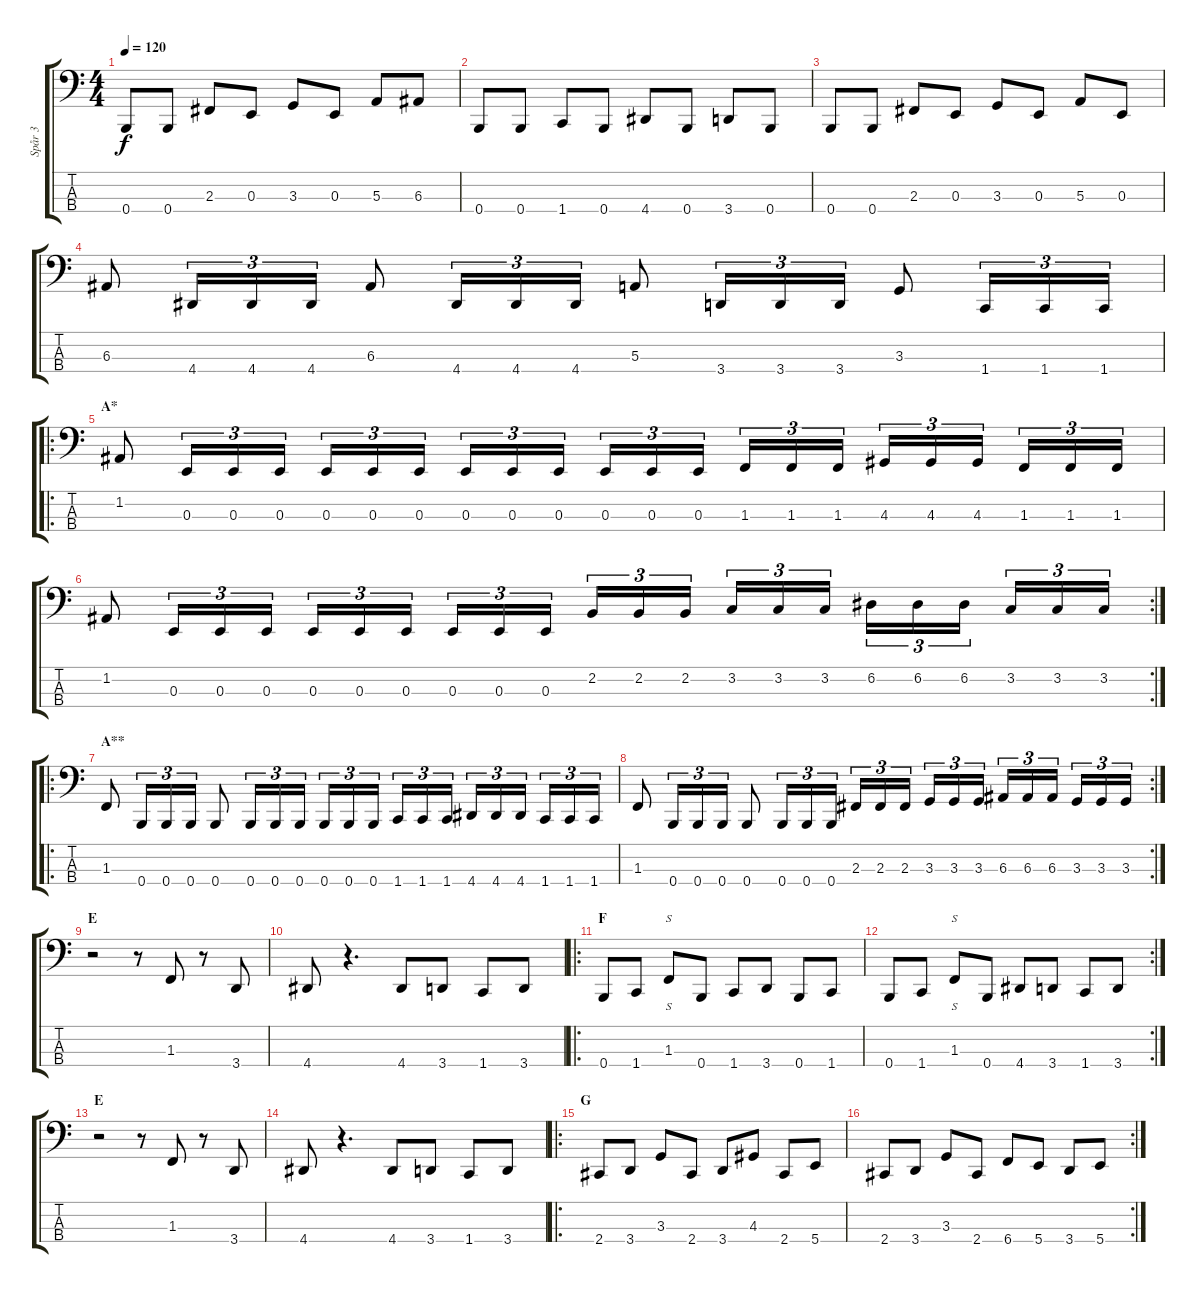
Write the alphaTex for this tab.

\track ("Spår 3" "Spår 3") {instrument electricbassfinger}
\staff {score tabs}
\tuning (D2 A1 E1 B0) {hide}
\ts (4 4)
\tempo 120
\clef f4
\ks c
0.4.8{dy f} 0.4.8 2.3.8 0.3.8 3.3.8 0.3.8 5.3.8 6.3.8 |
0.4.8 0.4.8 1.4.8 0.4.8 4.4.8 0.4.8 3.4.8 0.4.8 |
0.4.8 0.4.8 2.3.8 0.3.8 3.3.8 0.3.8 5.3.8 0.3.8 |
6.3.8 4.4.16{tu (3 2)} 4.4.16{tu (3 2)} 4.4.16{tu (3 2)} 6.3.8 4.4.16{tu (3 2)} 4.4.16{tu (3 2)} 4.4.16{tu (3 2)} 5.3.8 3.4.16{tu (3 2)} 3.4.16{tu (3 2)} 3.4.16{tu (3 2)} 3.3.8 1.4.16{tu (3 2)} 1.4.16{tu (3 2)} 1.4.16{tu (3 2)} |
\ro
\section ("" "A*")
1.2.8 0.3.16{tu (3 2)} 0.3.16{tu (3 2)} 0.3.16{tu (3 2)} 0.3.16{tu (3 2)} 0.3.16{tu (3 2)} 0.3.16{tu (3 2)} 0.3.16{tu (3 2)} 0.3.16{tu (3 2)} 0.3.16{tu (3 2)} 0.3.16{tu (3 2)} 0.3.16{tu (3 2)} 0.3.16{tu (3 2)} 1.3.16{tu (3 2)} 1.3.16{tu (3 2)} 1.3.16{tu (3 2)} 4.3.16{tu (3 2)} 4.3.16{tu (3 2)} 4.3.16{tu (3 2)} 1.3.16{tu (3 2)} 1.3.16{tu (3 2)} 1.3.16{tu (3 2)} |
\rc 2
1.2.8 0.3.16{tu (3 2)} 0.3.16{tu (3 2)} 0.3.16{tu (3 2)} 0.3.16{tu (3 2)} 0.3.16{tu (3 2)} 0.3.16{tu (3 2)} 0.3.16{tu (3 2)} 0.3.16{tu (3 2)} 0.3.16{tu (3 2)} 2.2.16{tu (3 2)} 2.2.16{tu (3 2)} 2.2.16{tu (3 2)} 3.2.16{tu (3 2)} 3.2.16{tu (3 2)} 3.2.16{tu (3 2)} 6.2.16{tu (3 2)} 6.2.16{tu (3 2)} 6.2.16{tu (3 2)} 3.2.16{tu (3 2)} 3.2.16{tu (3 2)} 3.2.16{tu (3 2)} |
\ro
\section ("" "A**")
1.3.8 0.4.16{tu (3 2)} 0.4.16{tu (3 2)} 0.4.16{tu (3 2)} 0.4.8 0.4.16{tu (3 2)} 0.4.16{tu (3 2)} 0.4.16{tu (3 2)} 0.4.16{tu (3 2)} 0.4.16{tu (3 2)} 0.4.16{tu (3 2)} 1.4.16{tu (3 2)} 1.4.16{tu (3 2)} 1.4.16{tu (3 2)} 4.4.16{tu (3 2)} 4.4.16{tu (3 2)} 4.4.16{tu (3 2)} 1.4.16{tu (3 2)} 1.4.16{tu (3 2)} 1.4.16{tu (3 2)} |
\rc 2
1.3.8 0.4.16{tu (3 2)} 0.4.16{tu (3 2)} 0.4.16{tu (3 2)} 0.4.8 0.4.16{tu (3 2)} 0.4.16{tu (3 2)} 0.4.16{tu (3 2)} 2.3.16{tu (3 2)} 2.3.16{tu (3 2)} 2.3.16{tu (3 2)} 3.3.16{tu (3 2)} 3.3.16{tu (3 2)} 3.3.16{tu (3 2)} 6.3.16{tu (3 2)} 6.3.16{tu (3 2)} 6.3.16{tu (3 2)} 3.3.16{tu (3 2)} 3.3.16{tu (3 2)} 3.3.16{tu (3 2)} |
\section ("" "E")
r.2 r.8 1.3.8 r.8 3.4.8 |
4.4.8 r.4{d} 4.4.8 3.4.8 1.4.8 3.4.8 |
\ro
\section ("" "F")
0.4.8 1.4.8 1.3.8{s} 0.4.8 1.4.8 3.4.8 0.4.8 1.4.8 |
\rc 2
0.4.8 1.4.8 1.3.8{s} 0.4.8 4.4.8 3.4.8 1.4.8 3.4.8 |
\section ("" "E")
r.2 r.8 1.3.8 r.8 3.4.8 |
4.4.8 r.4{d} 4.4.8 3.4.8 1.4.8 3.4.8 |
\ro
\section ("" "G")
2.4.8 3.4.8 3.3.8 2.4.8 3.4.8 4.3.8 2.4.8 5.4.8 |
\rc 2
2.4.8 3.4.8 3.3.8 2.4.8 6.4.8 5.4.8 3.4.8 5.4.8
